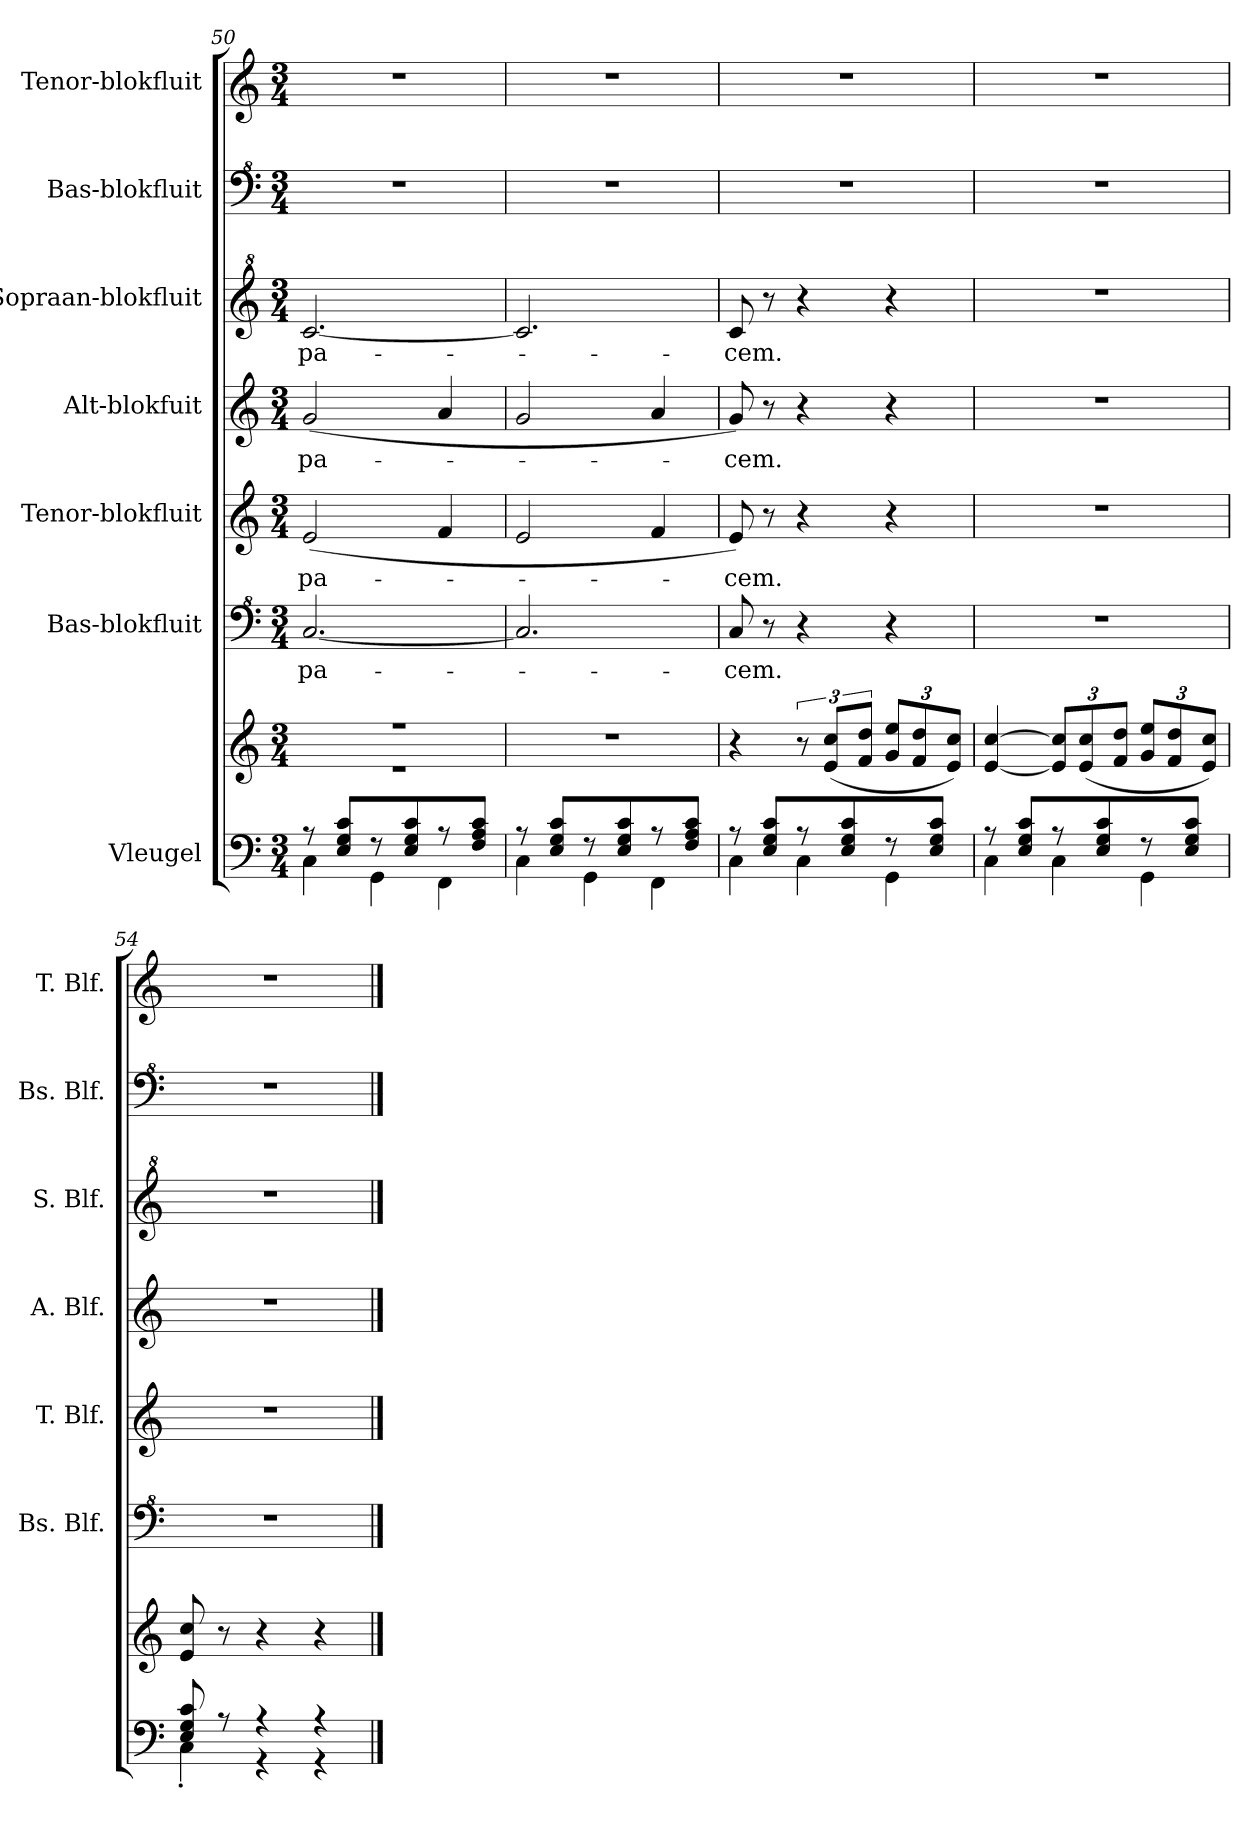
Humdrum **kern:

**kern	**kern	**kern	**text	**kern	**text	**kern	**text	**kern	**text	**kern	**kern
*part7	*part7	*part6	*part6	*part5	*part5	*part4	*part4	*part3	*part3	*part2	*part1
*staff8	*staff7	*staff6	*staff6	*staff5	*staff5	*staff4	*staff4	*staff3	*staff3	*staff2	*staff1
*I"Vleugel	*	*I"Bas-blokfluit	*	*I"Tenor-blokfluit	*	*I"Alt-blokfuit	*	*I"Sopraan-blokfluit	*	*I"Bas-blokfluit	*I"Tenor-blokfluit
*	*	*I'Bs. Blf.	*	*I'T. Blf.	*	*I'A. Blf.	*	*I'S. Blf.	*	*I'Bs. Blf.	*I'T. Blf.
*clefF4	*clefG2	*clefF^4	*	*clefG2	*	*clefG2	*	*clefG^2	*	*clefF^4	*clefG2
*k[]	*k[]	*k[]	*	*k[]	*	*k[]	*	*k[]	*	*k[]	*k[]
*M3/4	*M3/4	*M3/4	*	*M3/4	*	*M3/4	*	*M3/4	*	*M3/4	*M3/4
=50	=50	=50	=50	=50	=50	=50	=50	=50	=50	=50	=50
*^	*^	*	*	*	*	*	*	*	*	*	*
!	!	!	!	!	!LO:LY:b	!	!LO:LY:b	!	!LO:LY:b	!	!LO:LY:b	!	!
8r	4C\	2.r	2.r	[2.c/	pa-	(2e/	pa-	(2g/	pa-	[2.cc/	pa-	2.r	2.r
8E/ 8G/ 8c/L	.	.	.	.	.	.	.	.	.	.	.	.	.
8r	4GG\	.	.	.	.	.	.	.	.	.	.	.	.
8E/ 8G/ 8c/	.	.	.	.	.	.	.	.	.	.	.	.	.
8r	4FF\	.	.	.	.	4f/	.	4a/	.	.	.	.	.
8F/ 8A/ 8c/J	.	.	.	.	.	.	.	.	.	.	.	.	.
*	*	*v	*v	*	*	*	*	*	*	*	*	*	*
=51	=51	=51	=51	=51	=51	=51	=51	=51	=51	=51	=51	=51
8r	4C\	2.r	2.c/]	.	2e/	.	2g/	.	2.cc/]	.	2.r	2.r
8E/ 8G/ 8c/L	.	.	.	.	.	.	.	.	.	.	.	.
8r	4GG\	.	.	.	.	.	.	.	.	.	.	.
8E/ 8G/ 8c/	.	.	.	.	.	.	.	.	.	.	.	.
8r	4FF\	.	.	.	4f/	.	4a/	.	.	.	.	.
8F/ 8A/ 8c/J	.	.	.	.	.	.	.	.	.	.	.	.
=52	=52	=52	=52	=52	=52	=52	=52	=52	=52	=52	=52	=52
!	!	!	!	!LO:LY:b	!	!LO:LY:b	!	!LO:LY:b	!	!LO:LY:b	!	!
8r	4C\	4r	8c/	-cem.	8e/)	-cem.	8g/)	-cem.	8cc/	-cem.	2.r	2.r
8E/ 8G/ 8c/L	.	.	8r	.	8r	.	8r	.	8r	.	.	.
8r	4C\	12r	4r	.	4r	.	4r	.	4r	.	.	.
.	.	(12e/ 12cc/L	.	.	.	.	.	.	.	.	.	.
8E/ 8G/ 8c/	.	.	.	.	.	.	.	.	.	.	.	.
.	.	12f/ 12dd/J	.	.	.	.	.	.	.	.	.	.
*	*	*Xbrackettup	*	*	*	*	*	*	*	*	*	*
8r	4GG\	12g/ 12ee/L	4r	.	4r	.	4r	.	4r	.	.	.
.	.	12f/ 12dd/	.	.	.	.	.	.	.	.	.	.
8E/ 8G/ 8c/J	.	.	.	.	.	.	.	.	.	.	.	.
.	.	12e/ 12cc/J)	.	.	.	.	.	.	.	.	.	.
=53	=53	=53	=53	=53	=53	=53	=53	=53	=53	=53	=53	=53
8r	4C\	[4e/ [4cc/	2.r	.	2.r	.	2.r	.	2.r	.	2.r	2.r
8E/ 8G/ 8c/L	.	.	.	.	.	.	.	.	.	.	.	.
8r	4C\	12e/] 12cc/]L	.	.	.	.	.	.	.	.	.	.
.	.	(12e/ 12cc/	.	.	.	.	.	.	.	.	.	.
8E/ 8G/ 8c/	.	.	.	.	.	.	.	.	.	.	.	.
.	.	12f/ 12dd/J	.	.	.	.	.	.	.	.	.	.
8r	4GG\	12g/ 12ee/L	.	.	.	.	.	.	.	.	.	.
.	.	12f/ 12dd/	.	.	.	.	.	.	.	.	.	.
8E/ 8G/ 8c/J	.	.	.	.	.	.	.	.	.	.	.	.
.	.	12e/ 12cc/J)	.	.	.	.	.	.	.	.	.	.
!!LO:PB:g=z
=54	=54	=54	=54	=54	=54	=54	=54	=54	=54	=54	=54	=54
8E/ 8G/ 8c/	4C'\	8e/ 8cc/	2.r	.	2.r	.	2.r	.	2.r	.	2.r	2.r
8r	.	8r	.	.	.	.	.	.	.	.	.	.
4r	4r	4r	.	.	.	.	.	.	.	.	.	.
4r	4r	4r	.	.	.	.	.	.	.	.	.	.
*v	*v	*	*	*	*	*	*	*	*	*	*	*
==	==	==	==	==	==	==	==	==	==	==	==
*-	*-	*-	*-	*-	*-	*-	*-	*-	*-	*-	*-
